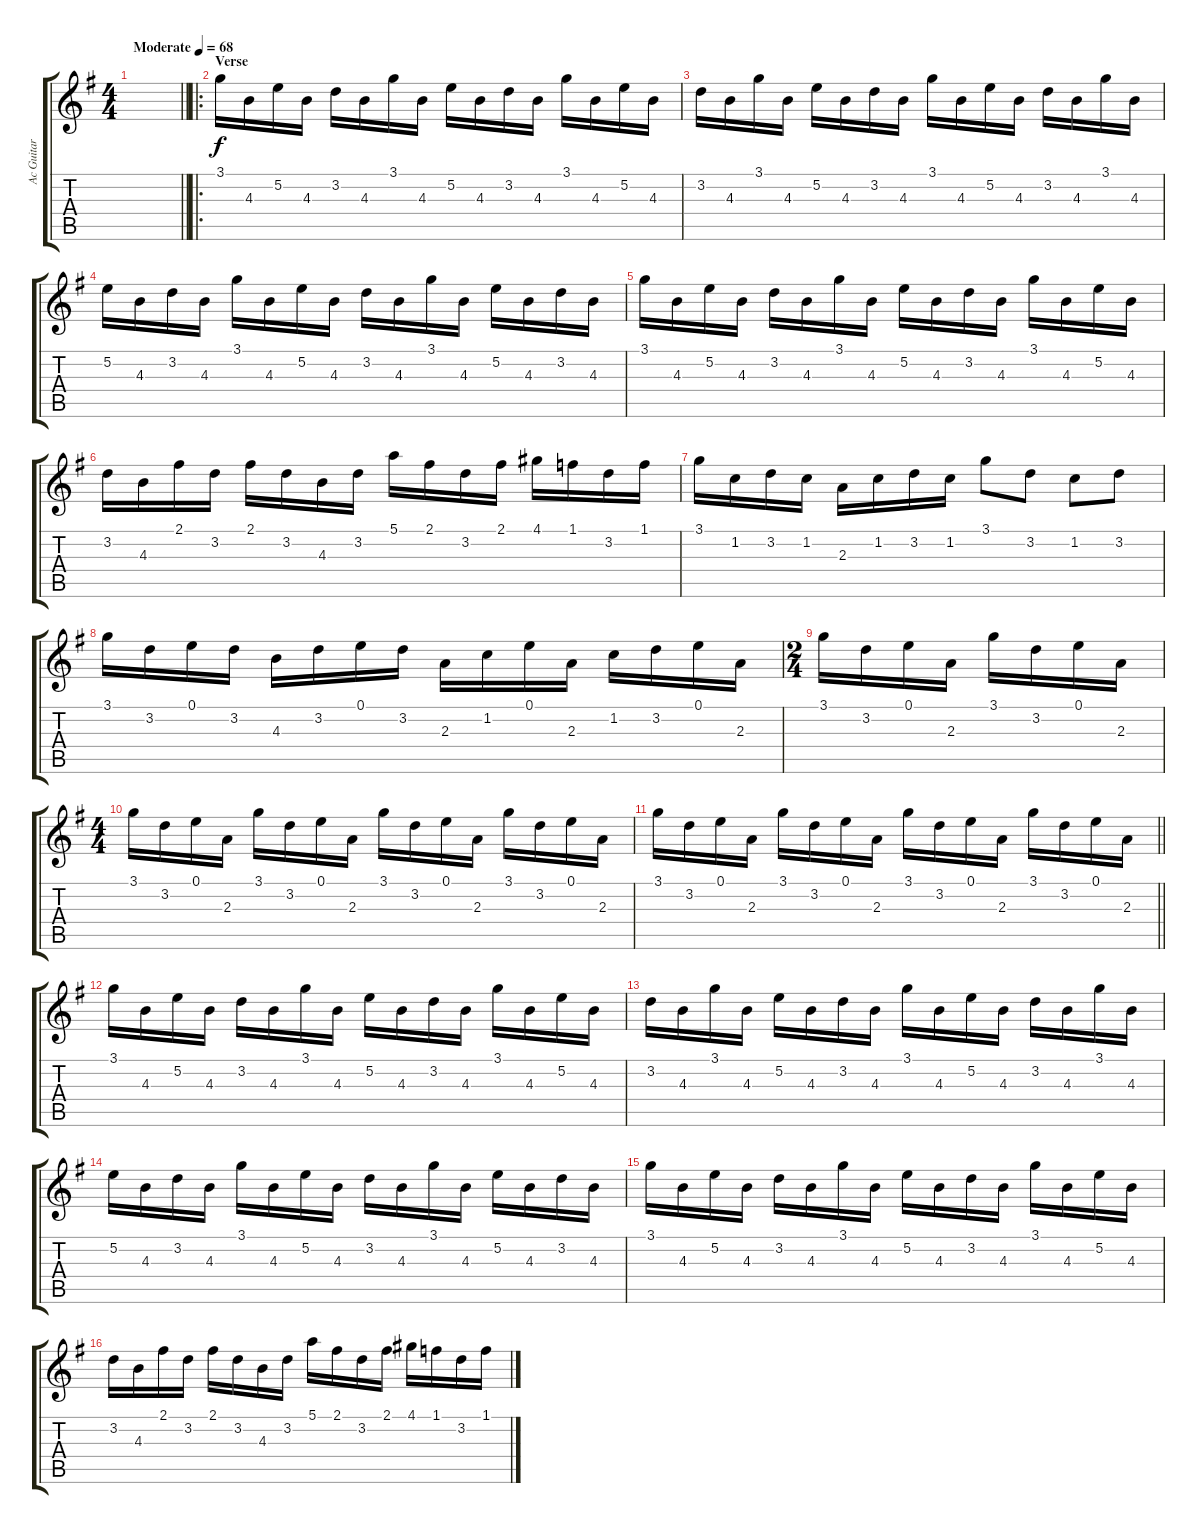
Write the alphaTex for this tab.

\track ("Ac Guitar" "Ac Guitar") {instrument acousticguitarnylon}
\staff {score tabs}
\tuning (E4 B3 G3 D3 A2 E2) {hide}
\ts (4 4)
\tempo (68 "Moderate")
\clef g2
\barLineRight lightlight
\ks g
|
\ro
\section ("" "Verse")
3.1.16 4.3.16 5.2.16 4.3.16 3.2.16 4.3.16 3.1.16 4.3.16 5.2.16 4.3.16 3.2.16 4.3.16 3.1.16 4.3.16 5.2.16 4.3.16 |
3.2.16 4.3.16 3.1.16 4.3.16 5.2.16 4.3.16 3.2.16 4.3.16 3.1.16 4.3.16 5.2.16 4.3.16 3.2.16 4.3.16 3.1.16 4.3.16 |
5.2.16 4.3.16 3.2.16 4.3.16 3.1.16 4.3.16 5.2.16 4.3.16 3.2.16 4.3.16 3.1.16 4.3.16 5.2.16 4.3.16 3.2.16 4.3.16 |
3.1.16 4.3.16 5.2.16 4.3.16 3.2.16 4.3.16 3.1.16 4.3.16 5.2.16 4.3.16 3.2.16 4.3.16 3.1.16 4.3.16 5.2.16 4.3.16 |
3.2.16 4.3.16 2.1.16 3.2.16 2.1.16 3.2.16 4.3.16 3.2.16 5.1.16 2.1.16 3.2.16 2.1.16 4.1.16 1.1.16 3.2.16 1.1.16 |
3.1.16 1.2.16 3.2.16 1.2.16 2.3.16 1.2.16 3.2.16 1.2.16 3.1.8 3.2.8 1.2.8 3.2.8 |
3.1.16 3.2.16 0.1.16 3.2.16 4.3.16 3.2.16 0.1.16 3.2.16 2.3.16 1.2.16 0.1.16 2.3.16 1.2.16 3.2.16 0.1.16 2.3.16 |
\ts (2 4)
3.1.16 3.2.16 0.1.16 2.3.16 3.1.16 3.2.16 0.1.16 2.3.16 |
\ts (4 4)
3.1.16 3.2.16 0.1.16 2.3.16 3.1.16 3.2.16 0.1.16 2.3.16 3.1.16 3.2.16 0.1.16 2.3.16 3.1.16 3.2.16 0.1.16 2.3.16 |
\barLineRight lightlight
3.1.16 3.2.16 0.1.16 2.3.16 3.1.16 3.2.16 0.1.16 2.3.16 3.1.16 3.2.16 0.1.16 2.3.16 3.1.16 3.2.16 0.1.16 2.3.16 |
3.1.16 4.3.16 5.2.16 4.3.16 3.2.16 4.3.16 3.1.16 4.3.16 5.2.16 4.3.16 3.2.16 4.3.16 3.1.16 4.3.16 5.2.16 4.3.16 |
3.2.16 4.3.16 3.1.16 4.3.16 5.2.16 4.3.16 3.2.16 4.3.16 3.1.16 4.3.16 5.2.16 4.3.16 3.2.16 4.3.16 3.1.16 4.3.16 |
5.2.16 4.3.16 3.2.16 4.3.16 3.1.16 4.3.16 5.2.16 4.3.16 3.2.16 4.3.16 3.1.16 4.3.16 5.2.16 4.3.16 3.2.16 4.3.16 |
3.1.16 4.3.16 5.2.16 4.3.16 3.2.16 4.3.16 3.1.16 4.3.16 5.2.16 4.3.16 3.2.16 4.3.16 3.1.16 4.3.16 5.2.16 4.3.16 |
3.2.16 4.3.16 2.1.16 3.2.16 2.1.16 3.2.16 4.3.16 3.2.16 5.1.16 2.1.16 3.2.16 2.1.16 4.1.16 1.1.16 3.2.16 1.1.16
